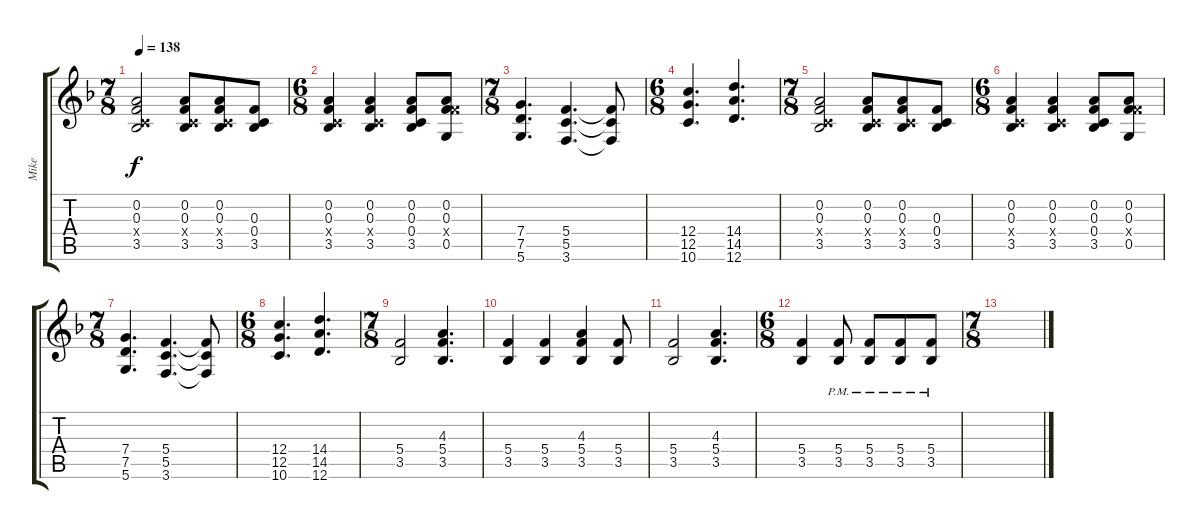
\track ("Mike" "Mike") {instrument distortionguitar}
\staff {score tabs}
\tuning (D4 A3 F3 C3 G2 D2) {hide}
\ts (7 8)
\tempo 138
\clef g2
\ks f
(0.2 0.3 0.4{x} 3.5).2{dy f} (0.2 0.3 0.4{x} 3.5).8 (0.2 0.3 0.4{x} 3.5).8 (0.3 0.4 3.5).8 |
\ts (6 8)
(0.2 0.3 0.4{x} 3.5).4 (0.2 0.3 0.4{x} 3.5).4 (0.2 0.3 0.4 3.5).8 (0.2 0.3 5.4{x} 0.5).8 |
\ts (7 8)
(7.4 7.5 5.6).4{d} (5.4 5.5 3.6).4{d} (5.4{t} 5.5{t} 3.6{t}).8 |
\ts (6 8)
(12.4 12.5 10.6).4{d} (14.4 14.5 12.6).4{d} |
\ts (7 8)
(0.2 0.3 0.4{x} 3.5).2 (0.2 0.3 0.4{x} 3.5).8 (0.2 0.3 0.4{x} 3.5).8 (0.3 0.4 3.5).8 |
\ts (6 8)
(0.2 0.3 0.4{x} 3.5).4 (0.2 0.3 0.4{x} 3.5).4 (0.2 0.3 0.4 3.5).8 (0.2 0.3 5.4{x} 0.5).8 |
\ts (7 8)
(7.4 7.5 5.6).4{d} (5.4 5.5 3.6).4{d} (5.4{t} 5.5{t} 3.6{t}).8 |
\ts (6 8)
(12.4 12.5 10.6).4{d} (14.4 14.5 12.6).4{d} |
\ts (7 8)
(5.4 3.5).2 (4.3 5.4 3.5).4{d} |
(5.4 3.5).4 (5.4 3.5).4 (4.3 5.4 3.5).4 (5.4 3.5).8 |
(5.4 3.5).2 (4.3 5.4 3.5).4{d} |
\ts (6 8)
(5.4 3.5).4 (5.4{pm} 3.5{pm}).8 (5.4{pm} 3.5{pm}).8 (5.4{pm} 3.5{pm}).8 (5.4{pm} 3.5{pm}).8 |
\ts (7 8)
